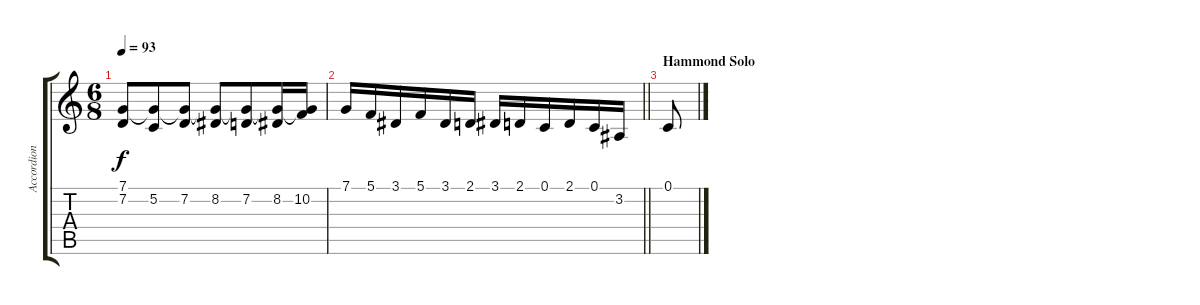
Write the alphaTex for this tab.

\track ("Accordion" "Accordion") {instrument accordion}
\staff {score tabs}
\tuning (C4 G3 Eb3 Bb2 F2 C2) {hide}
\ts (6 8)
\tempo 93
\clef g2
\ks c
(7.1{t} 7.2).8{dy f} (7.1{t} 5.2).8 (7.1{t} 7.2).8 (7.1{t} 8.2).8 (7.1{t} 7.2).8 (7.1{t} 8.2).16 (7.1{t} 10.2).16 |
\barLineRight lightlight
7.1.16 5.1.16 3.1.16 5.1.16 3.1.16 2.1.16 3.1.16 2.1.16 0.1.16 2.1.16 0.1.16 3.2.16 |
\section ("" "Hammond Solo")
0.1.8
